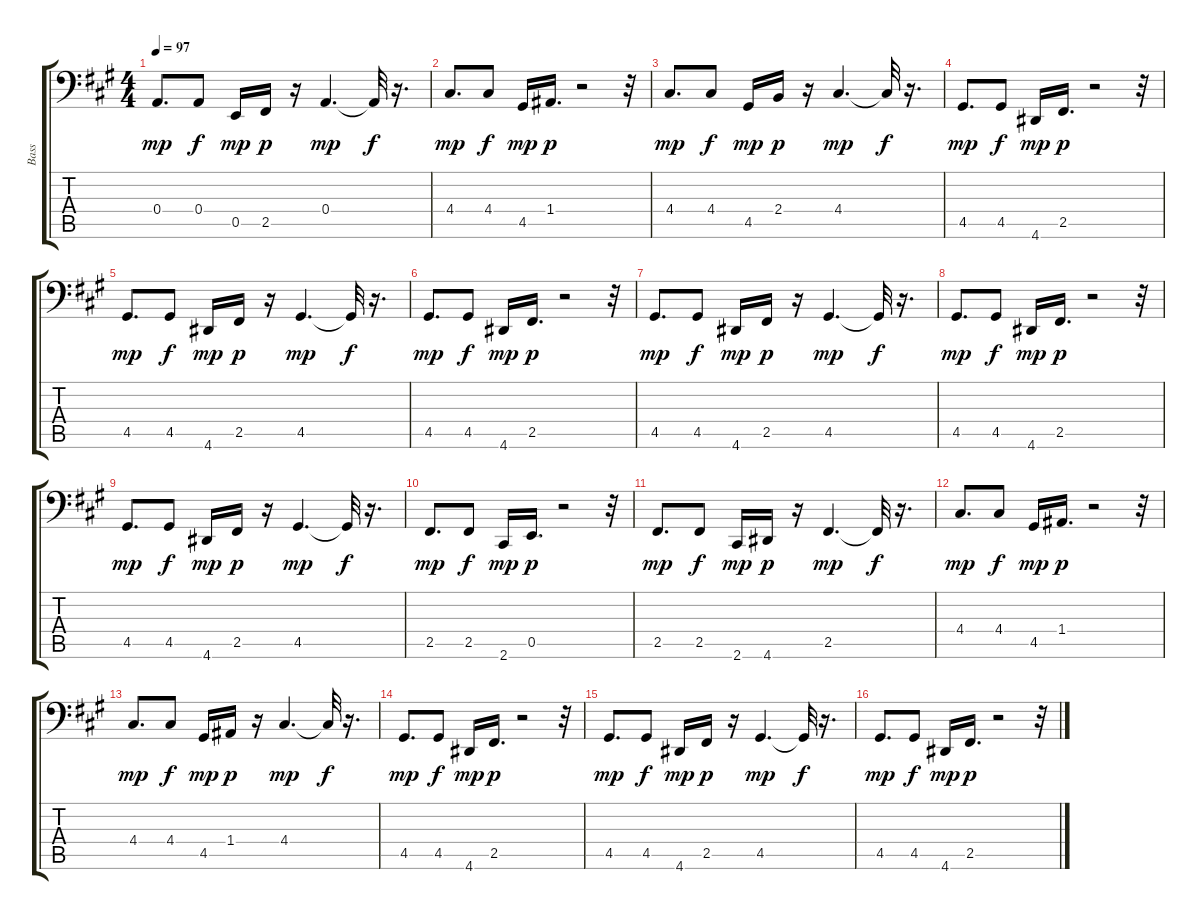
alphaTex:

\track ("Bass" "Bass") {instrument synthbass1}
\staff {score tabs}
\tuning (C3 G2 D2 A1 E1 B0) {hide}
\ts (4 4)
\tempo 97
\clef f4
\ks a
0.4.8{d dy mp} 0.4.8{dy f} 0.5.16{dy mp} 2.5.16{dy p} r.16 0.4.4{d dy mp} 0.4{t}.32{dy f} r.16{d} |
4.4.8{d dy mp} 4.4.8{dy f} 4.5.16{dy mp} 1.4.16{d dy p} r.2 r.32 |
4.4.8{d dy mp} 4.4.8{dy f} 4.5.16{dy mp} 2.4.16{dy p} r.16 4.4.4{d dy mp} 4.4{t}.32{dy f} r.16{d} |
4.5.8{d dy mp} 4.5.8{dy f} 4.6.16{dy mp} 2.5.16{d dy p} r.2 r.32 |
4.5.8{d dy mp} 4.5.8{dy f} 4.6.16{dy mp} 2.5.16{dy p} r.16 4.5.4{d dy mp} 4.5{t}.32{dy f} r.16{d} |
4.5.8{d dy mp} 4.5.8{dy f} 4.6.16{dy mp} 2.5.16{d dy p} r.2 r.32 |
4.5.8{d dy mp} 4.5.8{dy f} 4.6.16{dy mp} 2.5.16{dy p} r.16 4.5.4{d dy mp} 4.5{t}.32{dy f} r.16{d} |
4.5.8{d dy mp} 4.5.8{dy f} 4.6.16{dy mp} 2.5.16{d dy p} r.2 r.32 |
4.5.8{d dy mp} 4.5.8{dy f} 4.6.16{dy mp} 2.5.16{dy p} r.16 4.5.4{d dy mp} 4.5{t}.32{dy f} r.16{d} |
2.5.8{d dy mp} 2.5.8{dy f} 2.6.16{dy mp} 0.5.16{d dy p} r.2 r.32 |
2.5.8{d dy mp} 2.5.8{dy f} 2.6.16{dy mp} 4.6.16{dy p} r.16 2.5.4{d dy mp} 2.5{t}.32{dy f} r.16{d} |
4.4.8{d dy mp} 4.4.8{dy f} 4.5.16{dy mp} 1.4.16{d dy p} r.2 r.32 |
4.4.8{d dy mp} 4.4.8{dy f} 4.5.16{dy mp} 1.4.16{dy p} r.16 4.4.4{d dy mp} 4.4{t}.32{dy f} r.16{d} |
4.5.8{d dy mp} 4.5.8{dy f} 4.6.16{dy mp} 2.5.16{d dy p} r.2 r.32 |
4.5.8{d dy mp} 4.5.8{dy f} 4.6.16{dy mp} 2.5.16{dy p} r.16 4.5.4{d dy mp} 4.5{t}.32{dy f} r.16{d} |
4.5.8{d dy mp} 4.5.8{dy f} 4.6.16{dy mp} 2.5.16{d dy p} r.2 r.32
